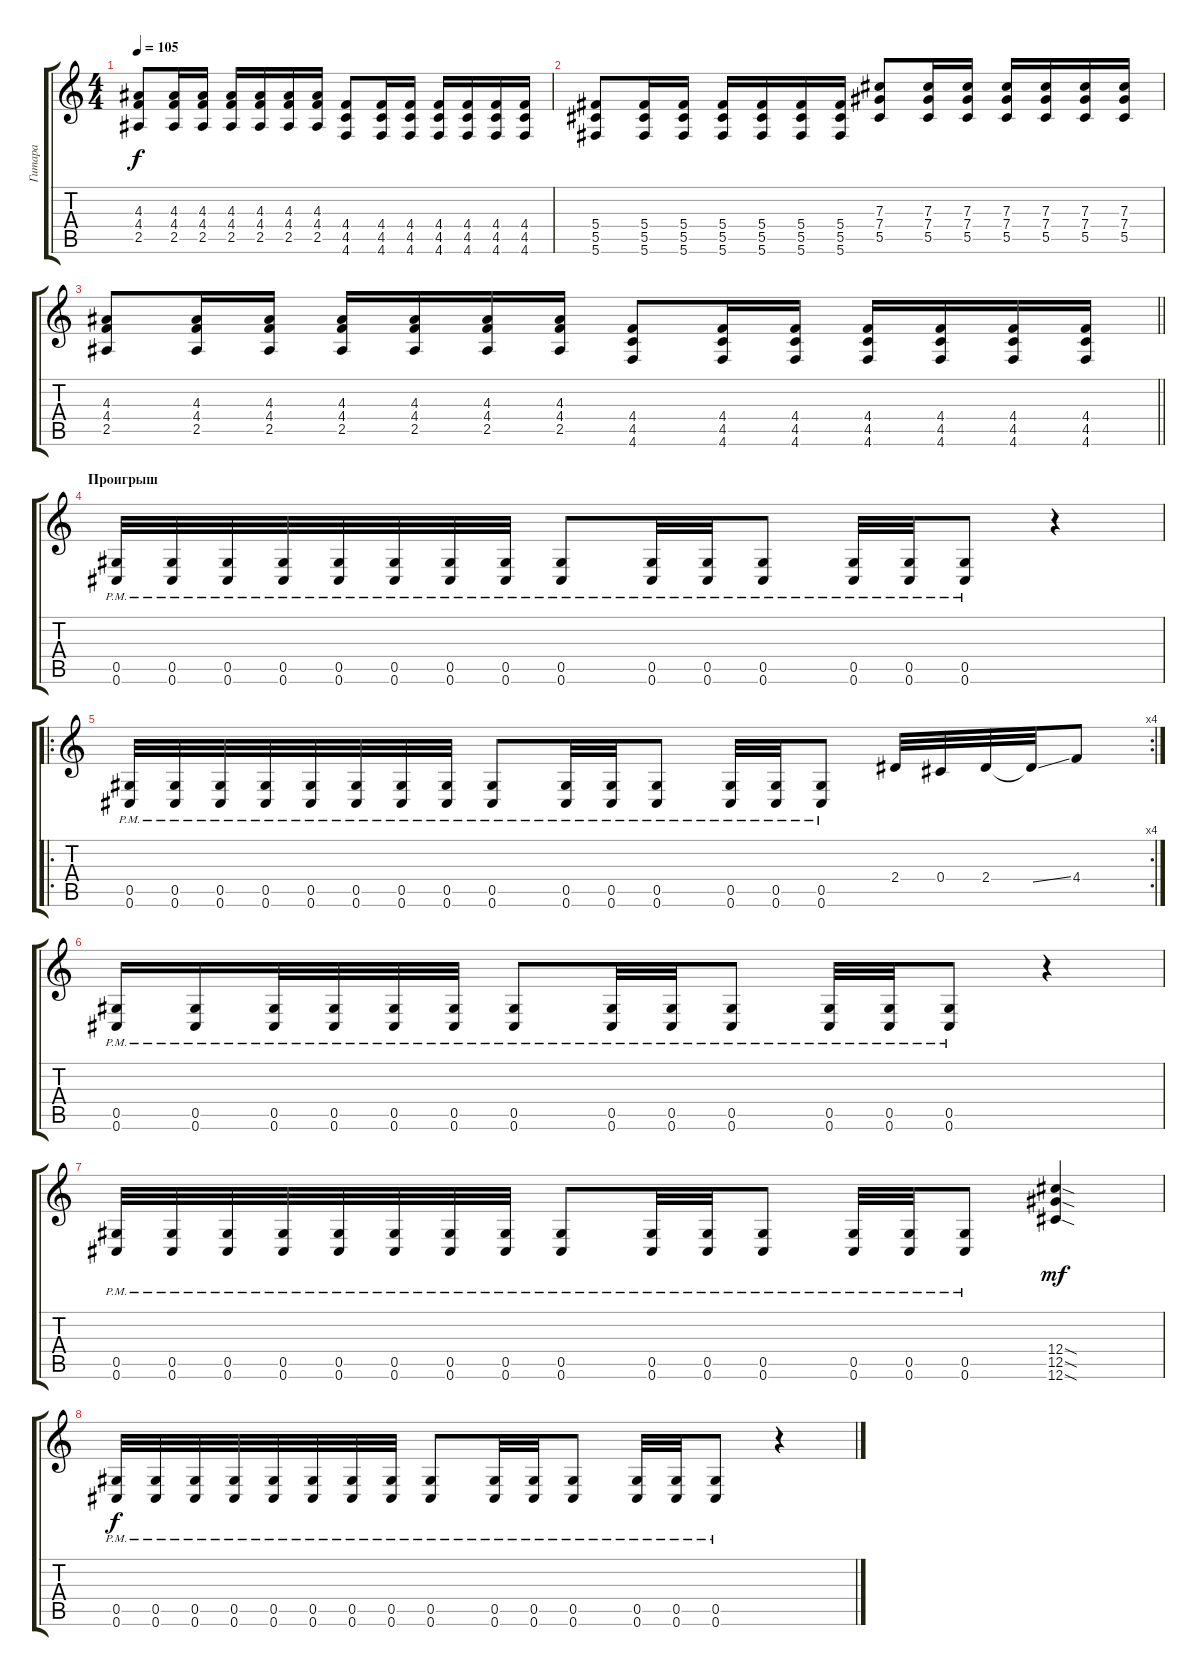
\track ("Гитара" "Гитара") {instrument distortionguitar}
\staff {score tabs}
\tuning (Eb4 Bb3 Gb3 Db3 Ab2 Db2) {hide}
\ts (4 4)
\tempo 105
\clef g2
\ks c
(4.3 4.4 2.5).8{dy f} (4.3 4.4 2.5).16 (4.3 4.4 2.5).16 (4.3 4.4 2.5).16 (4.3 4.4 2.5).16 (4.3 4.4 2.5).16 (4.3 4.4 2.5).16 (4.4 4.5 4.6).8 (4.4 4.5 4.6).16 (4.4 4.5 4.6).16 (4.4 4.5 4.6).16 (4.4 4.5 4.6).16 (4.4 4.5 4.6).16 (4.4 4.5 4.6).16 |
(5.4 5.5 5.6).8 (5.4 5.5 5.6).16 (5.4 5.5 5.6).16 (5.4 5.5 5.6).16 (5.4 5.5 5.6).16 (5.4 5.5 5.6).16 (5.4 5.5 5.6).16 (7.3 7.4 5.5).8 (7.3 7.4 5.5).16 (7.3 7.4 5.5).16 (7.3 7.4 5.5).16 (7.3 7.4 5.5).16 (7.3 7.4 5.5).16 (7.3 7.4 5.5).16 |
\barLineRight lightlight
(4.3 4.4 2.5).8 (4.3 4.4 2.5).16 (4.3 4.4 2.5).16 (4.3 4.4 2.5).16 (4.3 4.4 2.5).16 (4.3 4.4 2.5).16 (4.3 4.4 2.5).16 (4.4 4.5 4.6).8 (4.4 4.5 4.6).16 (4.4 4.5 4.6).16 (4.4 4.5 4.6).16 (4.4 4.5 4.6).16 (4.4 4.5 4.6).16 (4.4 4.5 4.6).16 |
\section ("" "Проигрыш")
(0.5{pm} 0.6{pm}).32 (0.5{pm} 0.6{pm}).32 (0.5{pm} 0.6{pm}).32 (0.5{pm} 0.6{pm}).32 (0.5{pm} 0.6{pm}).32 (0.5{pm} 0.6{pm}).32 (0.5{pm} 0.6{pm}).32 (0.5{pm} 0.6{pm}).32 (0.5{pm} 0.6{pm}).8 (0.5{pm} 0.6{pm}).32 (0.5{pm} 0.6{pm}).32 (0.5{pm} 0.6{pm}).8 (0.5{pm} 0.6{pm}).32 (0.5{pm} 0.6{pm}).32 (0.5{pm} 0.6{pm}).8 r.4 |
\ro
\rc 4
(0.5{pm} 0.6{pm}).32 (0.5{pm} 0.6{pm}).32 (0.5{pm} 0.6{pm}).32 (0.5{pm} 0.6{pm}).32 (0.5{pm} 0.6{pm}).32 (0.5{pm} 0.6{pm}).32 (0.5{pm} 0.6{pm}).32 (0.5{pm} 0.6{pm}).32 (0.5{pm} 0.6{pm}).8 (0.5{pm} 0.6{pm}).32 (0.5{pm} 0.6{pm}).32 (0.5{pm} 0.6{pm}).8 (0.5{pm} 0.6{pm}).32 (0.5{pm} 0.6{pm}).32 (0.5{pm} 0.6{pm}).8 2.4.32 0.4.32 2.4.32 2.4{ss t}.32 4.4.8 |
(0.5{pm} 0.6{pm}).16 (0.5{pm} 0.6{pm}).16 (0.5{pm} 0.6{pm}).32 (0.5{pm} 0.6{pm}).32 (0.5{pm} 0.6{pm}).32 (0.5{pm} 0.6{pm}).32 (0.5{pm} 0.6{pm}).8 (0.5{pm} 0.6{pm}).32 (0.5{pm} 0.6{pm}).32 (0.5{pm} 0.6{pm}).8 (0.5{pm} 0.6{pm}).32 (0.5{pm} 0.6{pm}).32 (0.5{pm} 0.6{pm}).8 r.4 |
(0.5{pm} 0.6{pm}).32 (0.5{pm} 0.6{pm}).32 (0.5{pm} 0.6{pm}).32 (0.5{pm} 0.6{pm}).32 (0.5{pm} 0.6{pm}).32 (0.5{pm} 0.6{pm}).32 (0.5{pm} 0.6{pm}).32 (0.5{pm} 0.6{pm}).32 (0.5{pm} 0.6{pm}).8 (0.5{pm} 0.6{pm}).32 (0.5{pm} 0.6{pm}).32 (0.5{pm} 0.6{pm}).8 (0.5{pm} 0.6{pm}).32 (0.5{pm} 0.6{pm}).32 (0.5{pm} 0.6{pm}).8 (12.4{sod} 12.5{sod} 12.6{sod}).4{dy mf} |
(0.5{pm} 0.6{pm}).32{dy f} (0.5{pm} 0.6{pm}).32 (0.5{pm} 0.6{pm}).32 (0.5{pm} 0.6{pm}).32 (0.5{pm} 0.6{pm}).32 (0.5{pm} 0.6{pm}).32 (0.5{pm} 0.6{pm}).32 (0.5{pm} 0.6{pm}).32 (0.5{pm} 0.6{pm}).8 (0.5{pm} 0.6{pm}).32 (0.5{pm} 0.6{pm}).32 (0.5{pm} 0.6{pm}).8 (0.5{pm} 0.6{pm}).32 (0.5{pm} 0.6{pm}).32 (0.5{pm} 0.6{pm}).8 r.4
